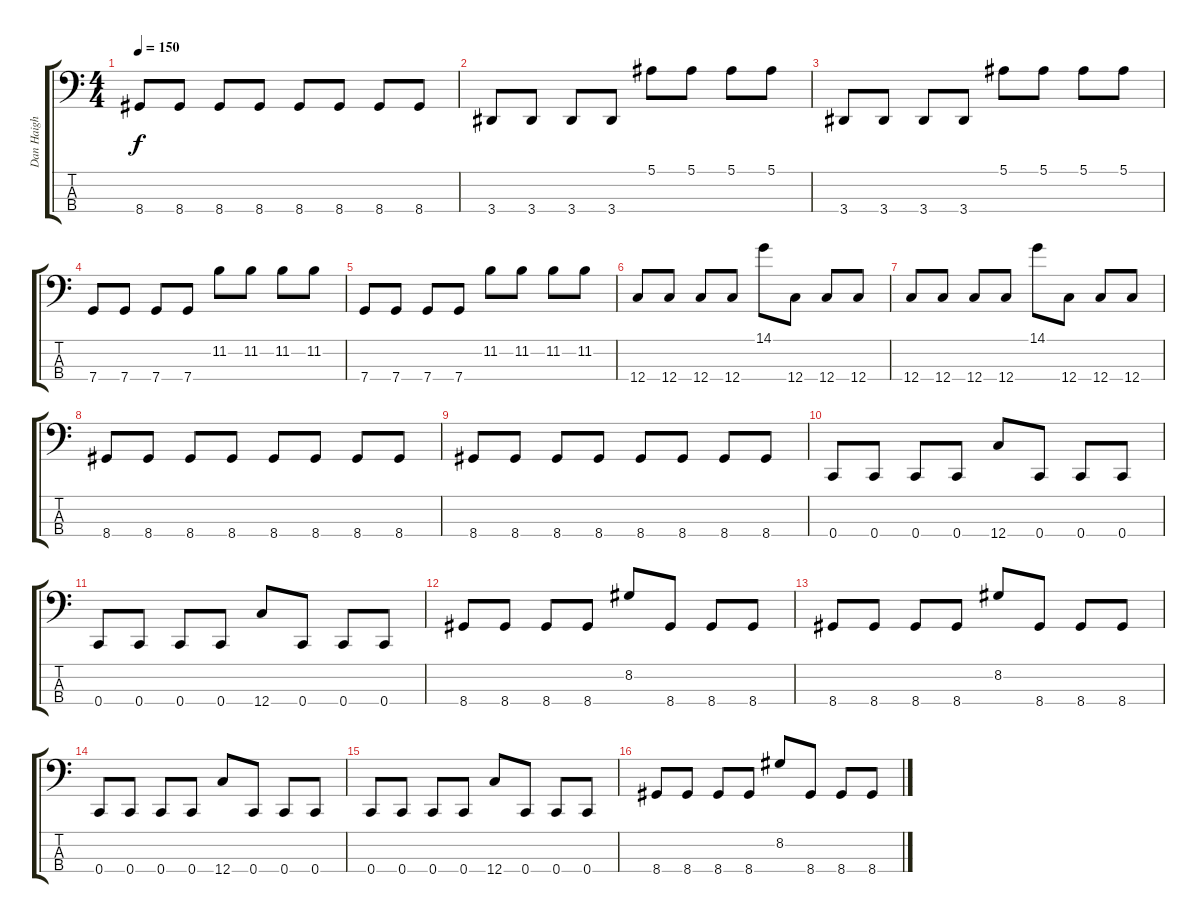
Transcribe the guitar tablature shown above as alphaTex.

\track ("Dan Haigh" "Dan Haigh") {instrument acousticguitarsteel}
\staff {score tabs}
\tuning (F2 C2 G1 C1) {hide}
\ts (4 4)
\tempo 150
\clef f4
\ks c
8.4.8{dy f} 8.4.8 8.4.8 8.4.8 8.4.8 8.4.8 8.4.8 8.4.8 |
3.4.8 3.4.8 3.4.8 3.4.8 5.1.8 5.1.8 5.1.8 5.1.8 |
3.4.8 3.4.8 3.4.8 3.4.8 5.1.8 5.1.8 5.1.8 5.1.8 |
7.4.8 7.4.8 7.4.8 7.4.8 11.2.8 11.2.8 11.2.8 11.2.8 |
7.4.8 7.4.8 7.4.8 7.4.8 11.2.8 11.2.8 11.2.8 11.2.8 |
12.4.8 12.4.8 12.4.8 12.4.8 14.1.8 12.4.8 12.4.8 12.4.8 |
12.4.8 12.4.8 12.4.8 12.4.8 14.1.8 12.4.8 12.4.8 12.4.8 |
8.4.8 8.4.8 8.4.8 8.4.8 8.4.8 8.4.8 8.4.8 8.4.8 |
8.4.8 8.4.8 8.4.8 8.4.8 8.4.8 8.4.8 8.4.8 8.4.8 |
0.4.8 0.4.8 0.4.8 0.4.8 12.4.8 0.4.8 0.4.8 0.4.8 |
0.4.8 0.4.8 0.4.8 0.4.8 12.4.8 0.4.8 0.4.8 0.4.8 |
8.4.8 8.4.8 8.4.8 8.4.8 8.2.8 8.4.8 8.4.8 8.4.8 |
8.4.8 8.4.8 8.4.8 8.4.8 8.2.8 8.4.8 8.4.8 8.4.8 |
0.4.8 0.4.8 0.4.8 0.4.8 12.4.8 0.4.8 0.4.8 0.4.8 |
0.4.8 0.4.8 0.4.8 0.4.8 12.4.8 0.4.8 0.4.8 0.4.8 |
8.4.8 8.4.8 8.4.8 8.4.8 8.2.8 8.4.8 8.4.8 8.4.8
